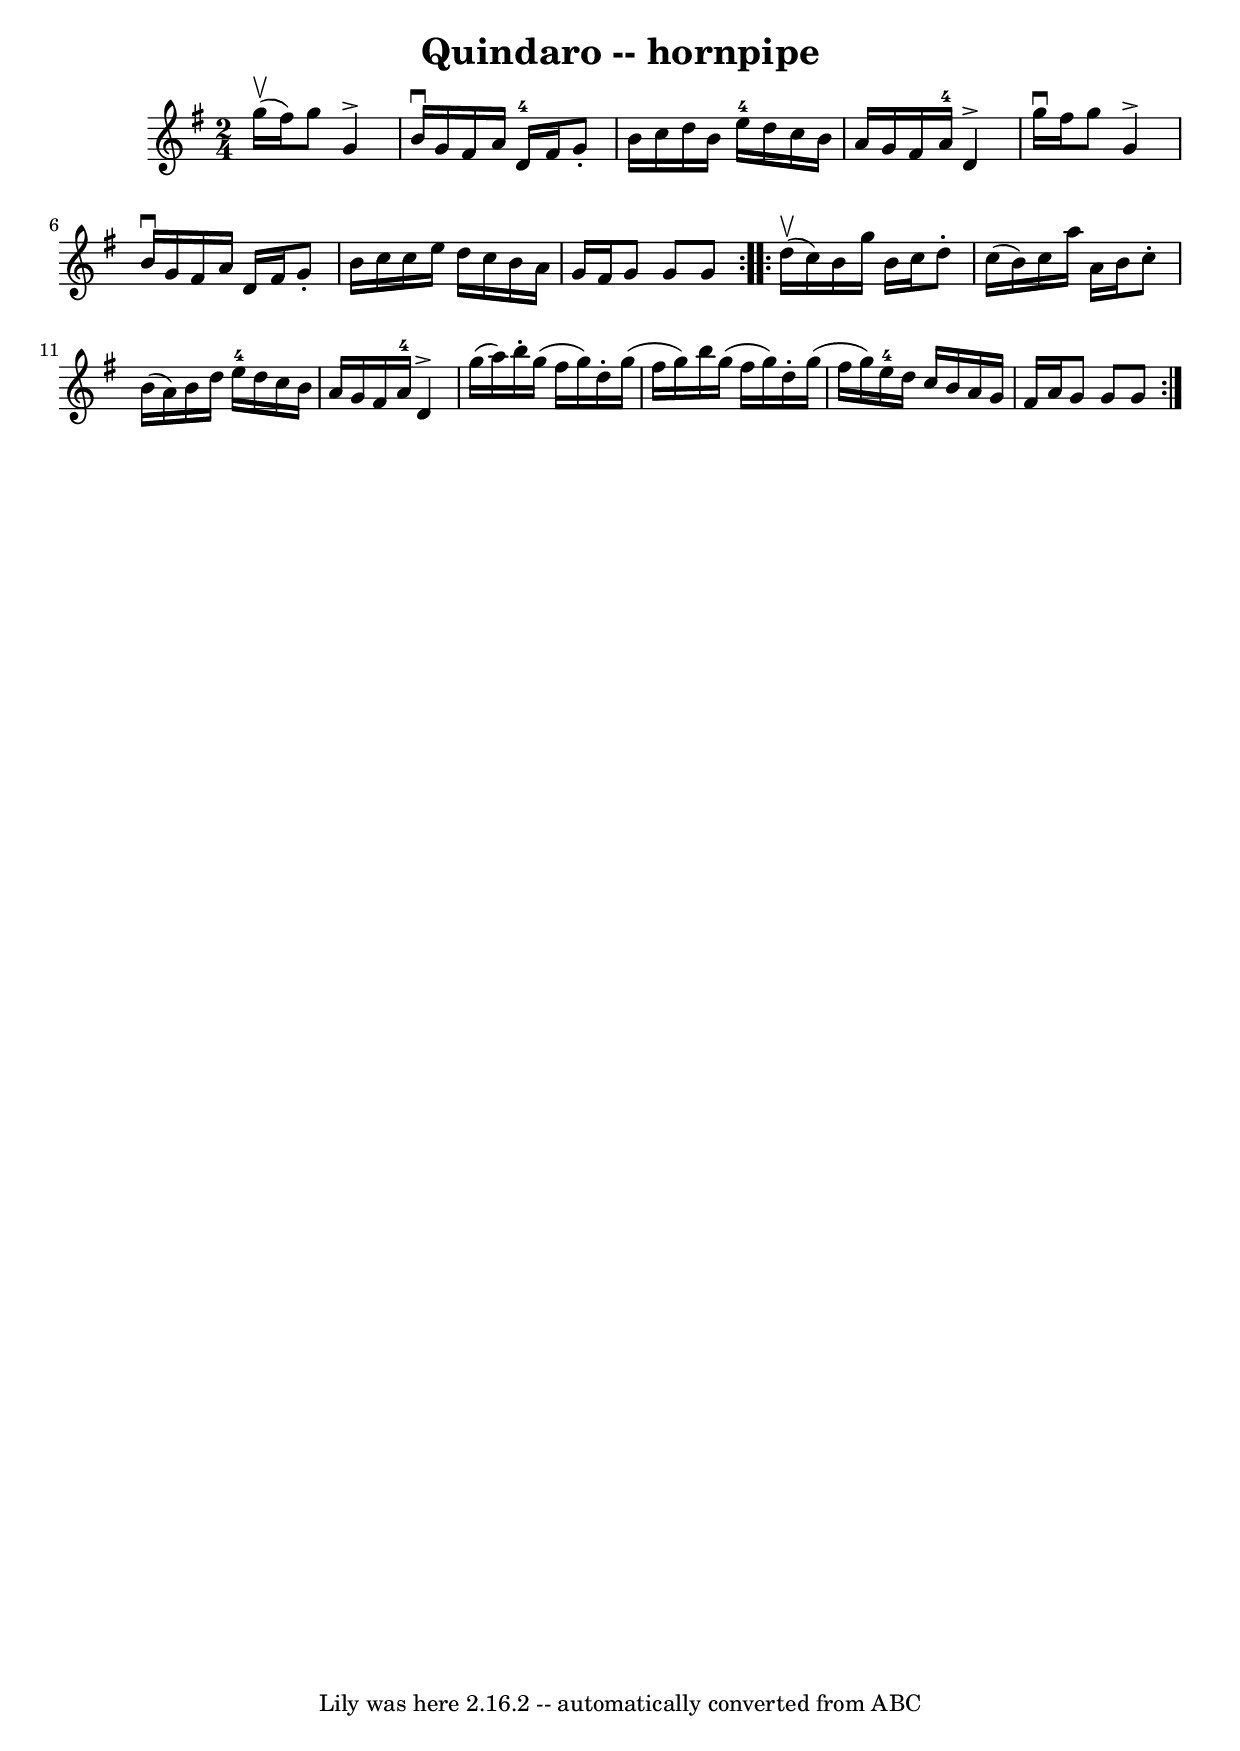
\version "2.16.2"
\include "Mammoth.ily"
\header {
  %% book = "Cole's 1000 Fiddle Tunes"
  crossRefNumber = "1"
  footnotes = "\\\\\\\\QUINDARO HORNPIPE -- First and 3d couples balance, swing 6 hands half round;\\\\balance again, swing 6 hands round to place; First couple down the centre;\\\\back, cast off, right and left 4."
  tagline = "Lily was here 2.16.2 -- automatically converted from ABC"
  title = "Quindaro -- hornpipe"

}
voicedefault =  {



  \repeat volta 2 {

    \time 2/4 
    \key g \major
    g''16 (^\upbow fis''16)       |
    g''8  
    g'4^\accent b'16^\downbow g'16    |
    fis'16 a'16 d'16-4 fis'16 g'8-. b'16 c''16    |
    d''16 b'16 e''16-4 d''16 c''16 b'16 a'16 g'16    |
    fis'16 a'16-4 
    d'4^\accent g''16^\downbow fis''16    |
    |
    g''8    
    g'4^\accent b'16^\downbow g'16    |
    fis'16 a'16 d'16    
    fis'16 g'8-. b'16 c''16    |
    c''16 e''16 d''16 c''16 
    b'16 a'16 g'16 fis'16    |
    g'8 g'8 g'8    
  }     

  \repeat volta 2 {
    d''16 (^\upbow c''16)       |
    b'16 g''16 
    b'16 c''16 d''8-. c''16 (b'16)   |
    c''16 a''16    
    a'16 b'16 c''8-. b'16 (a'16)   |
    b'16 d''16 e''16-4 d''16 c''16 b'16 a'16 g'16    |
    fis'16 a'16-4 
    d'4^\accent g''16 (a''16)   |
    |
    b''16-. g''16 
    (fis''16 g''16) d''16-. g''16 (fis''16 g''16)   |
    
    b''16 g''16 (fis''16 g''16) d''16-. g''16 (fis''16    
    g''16)   |
    e''16-4 d''16 c''16 b'16 a'16 g'16    
    fis'16 a'16    |
    g'8 g'8 g'8    
  }   

}

\score{
  <<

    \context Staff="default"
    {
      \voicedefault 
      
    }

  >>
  \layout {
    
  }
  \midi {
  }

}
